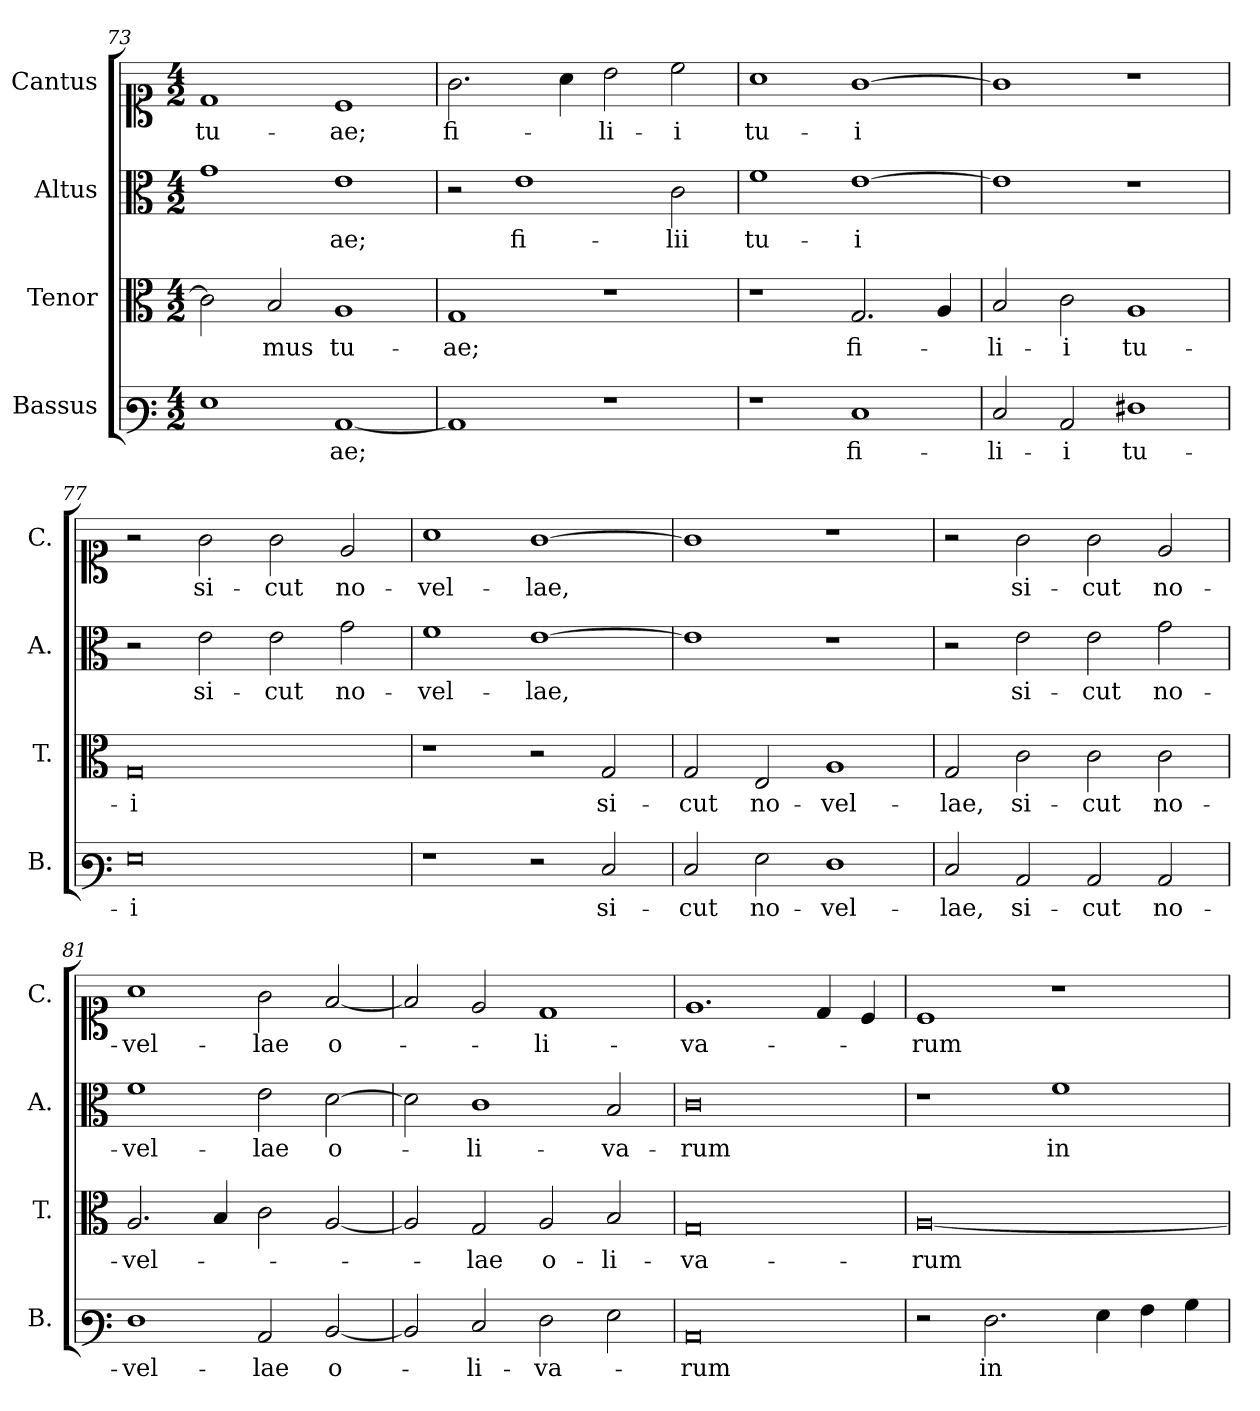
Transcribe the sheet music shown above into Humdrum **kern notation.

**kern	**text	**kern	**text	**kern	**text	**kern	**text
*part4	*part4	*part3	*part3	*part2	*part2	*part1	*part1
*staff4	*staff4	*staff3	*staff3	*staff2	*staff2	*staff1	*staff1
*I"Bassus	*	*I"Tenor	*	*I"Altus	*	*I"Cantus	*
*I'B.	*	*I'T.	*	*I'A.	*	*I'C.	*
!!LO:PB:g=z
*clefF3	*	*clefC3	*	*clefC3	*	*clefC1	*
*k[]	*	*k[]	*	*k[]	*	*k[]	*
*M4/2	*	*M4/2	*	*M4/2	*	*M4/2	*
=73	=73	=73	=73	=73	=73	=73	=73
1G	.	2c\]	.	1g	.	1d	tu-
.	.	2B/	-mus	.	.	.	.
[1C	-ae;	1A	tu-	1e	-ae;	1c	-ae;
=74	=74	=74	=74	=74	=74	=74	=74
1C]	.	1G	-ae;	2r	.	2.g\	fi-
.	.	.	.	1e	fi-	.	.
.	.	.	.	.	.	4a\	.
1r	.	1r	.	.	.	2b\	-li-
.	.	.	.	2c\	lii	2cc\	-i
=75	=75	=75	=75	=75	=75	=75	=75
1r	.	1r	.	1f	tu-	1a	tu-
1E	fi-	2.G/	fi-	[1e	-i	[1g	-i
.	.	4A/	.	.	.	.	.
=76	=76	=76	=76	=76	=76	=76	=76
2E/	-li-	2B/	-li-	1e]	.	1g]	.
2C/	-i	2c\	-i	.	.	.	.
1F#X	tu-	1A	tu-	1r	.	1r	.
=77	=77	=77	=77	=77	=77	=77	=77
0G	-i	0G	-i	2r	.	2r	.
.	.	.	.	2e\	si-	2g\	si-
.	.	.	.	2e\	-cut	2g\	-cut
.	.	.	.	2g\	no-	2e/	no-
=78	=78	=78	=78	=78	=78	=78	=78
1r	.	1r	.	1f	-vel-	1a	-vel-
2r	.	2r	.	[1e	-lae,	[1g	-lae,
2E/	si-	2G/	si-	.	.	.	.
!!LO:LB:g=z
=79	=79	=79	=79	=79	=79	=79	=79
2E/	-cut	2G/	-cut	1e]	.	1g]	.
2G\	no-	2E/	no-	.	.	.	.
1F	-vel-	1A	-vel-	1r	.	1r	.
=80	=80	=80	=80	=80	=80	=80	=80
2E/	-lae,	2G/	-lae,	2r	.	2r	.
2C/	si-	2c\	si-	2e\	si-	2g\	si-
2C/	-cut	2c\	-cut	2e\	-cut	2g\	-cut
2C/	no-	2c\	no-	2g\	no-	2e/	no-
=81	=81	=81	=81	=81	=81	=81	=81
1F	-vel-	2.A/	-vel-	1f	-vel-	1a	-vel-
.	.	4B/	.	.	.	.	.
2C/	-lae	2c\	.	2e\	-lae	2g\	-lae
[2D/	o-	[2A/	.	[2d\	o-	[2f/	o-
=82	=82	=82	=82	=82	=82	=82	=82
2D/]	.	2A/]	.	2d\]	.	2f/]	.
2E/	-li-	2G/	-lae	1c	li-	2e/	.
2F\	-va-	2A/	o-	.	.	1d	-li-
2G\	.	2B/	-li-	2B/	-va-	.	.
=83	=83	=83	=83	=83	=83	=83	=83
0C	-rum	0G	-va-	0c	-rum	1.e	-va-
.	.	.	.	.	.	4d/	.
.	.	.	.	.	.	4c/	.
!!LO:LB:g=z
=84	=84	=84	=84	=84	=84	=84	=84
2r	.	[0A	-rum	1r	.	1c	-rum
2.F\	in	.	.	.	.	.	.
.	.	.	.	1f	in	1r	.
4G\	.	.	.	.	.	.	.
4A\	.	.	.	.	.	.	.
4B\	.	.	.	.	.	.	.
=	=	=	=	=	=	=	=
*-	*-	*-	*-	*-	*-	*-	*-
